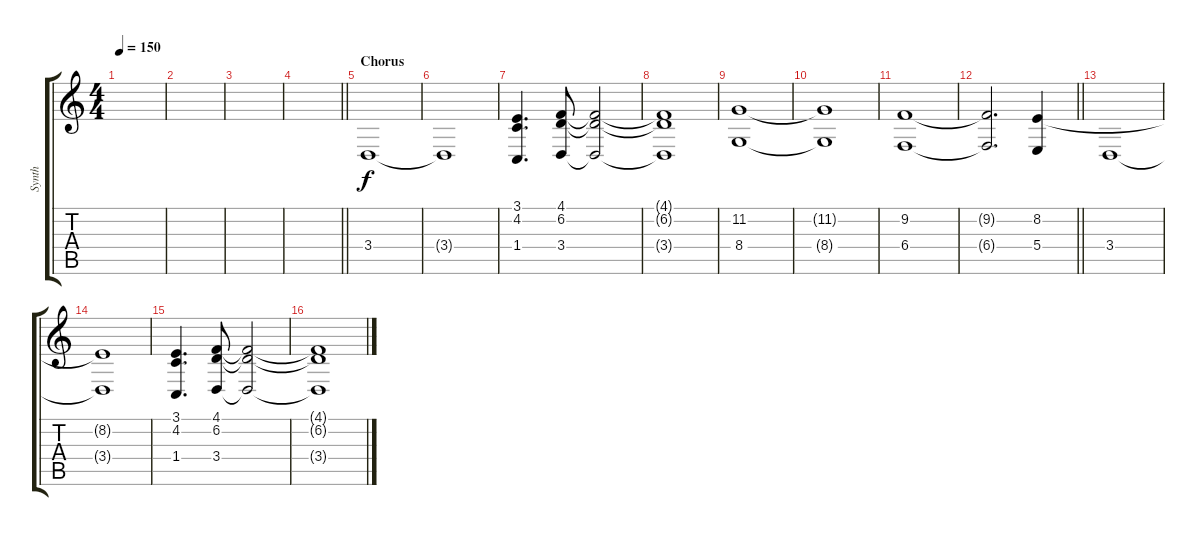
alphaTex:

\track ("Synth" "Synth") {instrument stringensemble1}
\staff {score tabs}
\tuning (Db4 Ab3 E3 B2 Gb2 B1) {hide}
\ts (4 4)
\tempo 150
\clef g2
\ks c
|
|
|
\barLineRight lightlight
|
\section ("" "Chorus")
3.4.1 |
3.4{t}.1 |
(3.1 4.2 1.4).4{d} (4.1 6.2 3.4).8 (4.1{t} 6.2{t} 3.4{t}).2 |
(4.1{t} 6.2{t} 3.4{t}).1 |
(11.2 8.4).1 |
(11.2{t} 8.4{t}).1 |
(9.2 6.4).1 |
\barLineRight lightlight
(9.2{t} 6.4{t}).2{d} (8.2 5.4).4 |
\section ("" "")
3.4.1 |
(8.2{t} 3.4{t}).1 |
(3.1 4.2 1.4).4{d} (4.1 6.2 3.4).8 (4.1{t} 6.2{t} 3.4{t}).2 |
(4.1{t} 6.2{t} 3.4{t}).1
